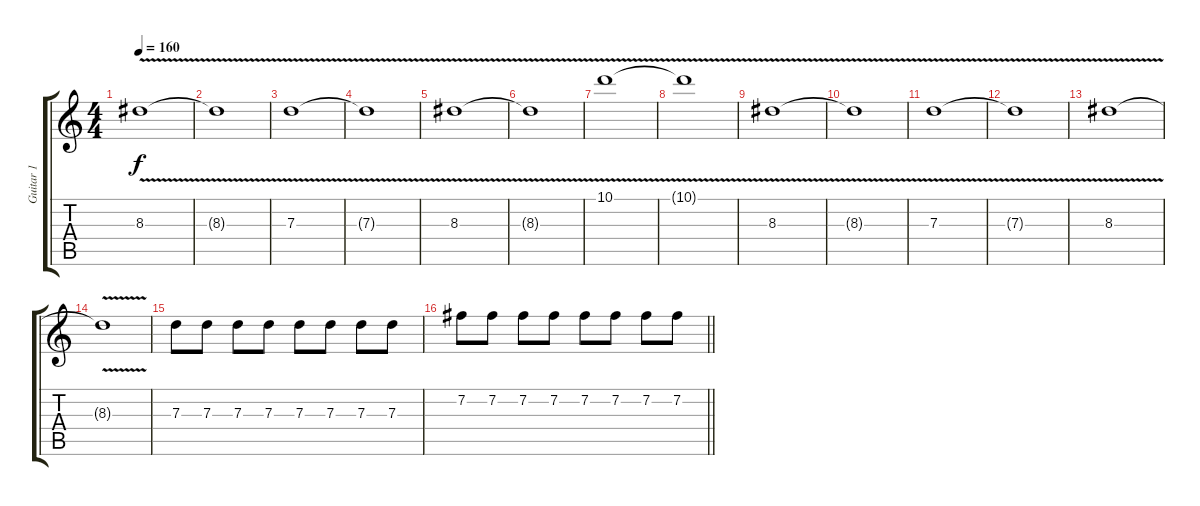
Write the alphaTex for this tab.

\track ("Guitar 1" "Guitar 1") {instrument distortionguitar}
\staff {score tabs}
\tuning (E4 B3 G3 D3 A2 D2) {hide}
\ts (4 4)
\tempo 160
\clef g2
\ks c
8.3{v}.1{dy f} |
8.3{t}.1 |
7.3{v}.1 |
7.3{t}.1 |
8.3{v}.1 |
8.3{t}.1 |
10.1{v}.1 |
10.1{t}.1 |
8.3{v}.1 |
8.3{t}.1 |
7.3{v}.1 |
7.3{t}.1 |
8.3{v}.1 |
8.3{t}.1 |
7.3.8 7.3.8 7.3.8 7.3.8 7.3.8 7.3.8 7.3.8 7.3.8 |
\barLineRight lightlight
7.2.8 7.2.8 7.2.8 7.2.8 7.2.8 7.2.8 7.2.8 7.2.8
